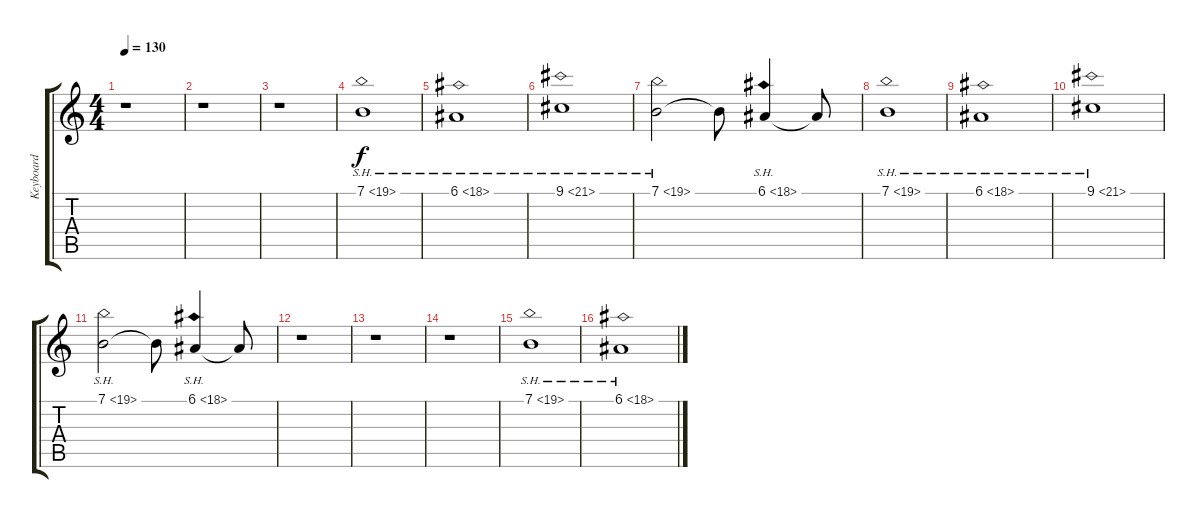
\track ("Keyboard" "Keyboard") {instrument pad2warm}
\staff {score tabs}
\tuning (E4 B3 G3 D3 A2 E2) {hide}
\ts (4 4)
\tempo 130
\clef g2
\ks c
r.1{dy f} |
r.1 |
r.1 |
7.1{sh 12}.1 |
6.1{sh 12}.1 |
9.1{sh 12}.1 |
7.1{sh 12}.2 7.1{t}.8 6.1{sh 12}.4 6.1{t}.8 |
7.1{sh 12}.1 |
6.1{sh 12}.1 |
9.1{sh 12}.1 |
7.1{sh 12}.2 7.1{t}.8 6.1{sh 12}.4 6.1{t}.8 |
r.1 |
r.1 |
r.1 |
7.1{sh 12}.1 |
6.1{sh 12}.1
